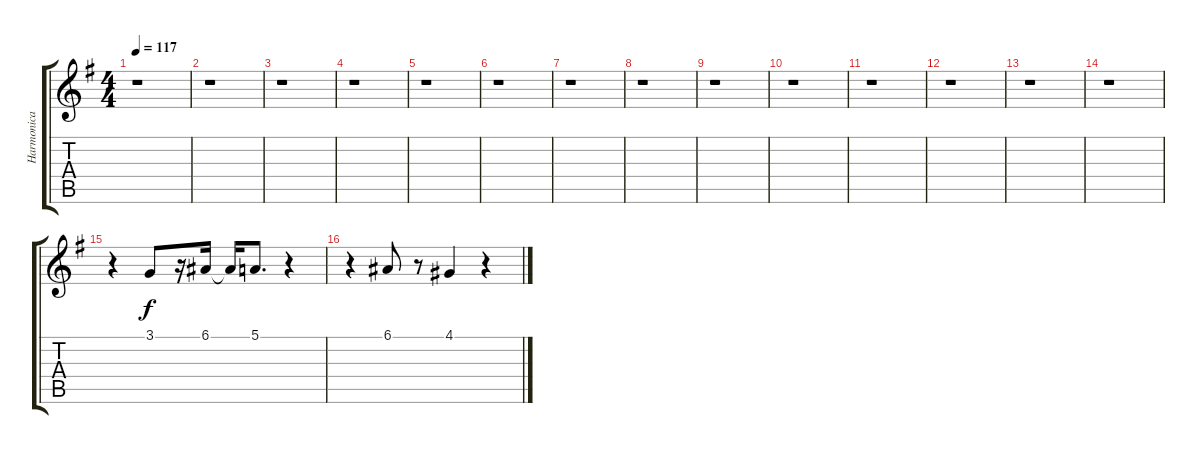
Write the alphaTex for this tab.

\track ("Harmonica" "Harmonica") {instrument harmonica}
\staff {score tabs}
\tuning (E4 B3 G3 D3 A2 E2) {hide}
\ts (4 4)
\tempo 117
\clef g2
\ks g
r.1{dy f instrument harmonica} |
r.1 |
r.1 |
r.1 |
r.1 |
r.1 |
r.1 |
r.1 |
r.1 |
r.1 |
r.1 |
r.1 |
r.1 |
r.1 |
r.4 3.1.8 r.16 6.1.16 6.1{t}.16 5.1.8{d} r.4 |
r.4 6.1.8 r.8 4.1.4 r.4
